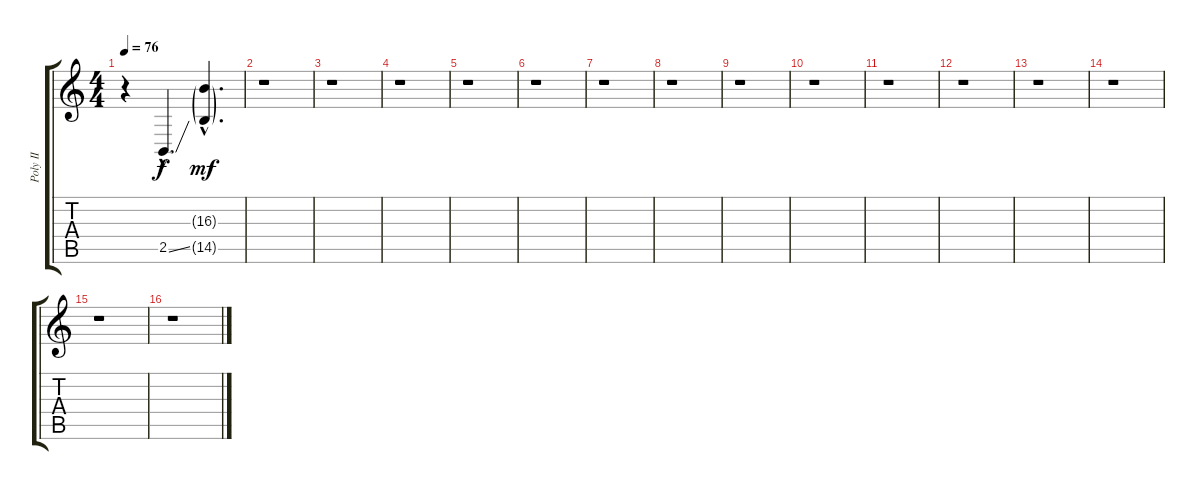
\track ("Poly II" "Poly II") {instrument pad3polysynth}
\staff {score tabs}
\tuning (E4 B3 G3 D3 A2 E2) {hide}
\ts (4 4)
\tempo 76
\clef g2
\ks c
r.4{dy mf} 2.5{ss hac}.4{d dy f} (16.3{g hac} 14.5{g hac}).4{d dy mf} |
r.1 |
r.1 |
r.1 |
r.1 |
r.1 |
r.1 |
r.1 |
r.1 |
r.1 |
r.1 |
r.1 |
r.1 |
r.1 |
r.1 |
r.1
